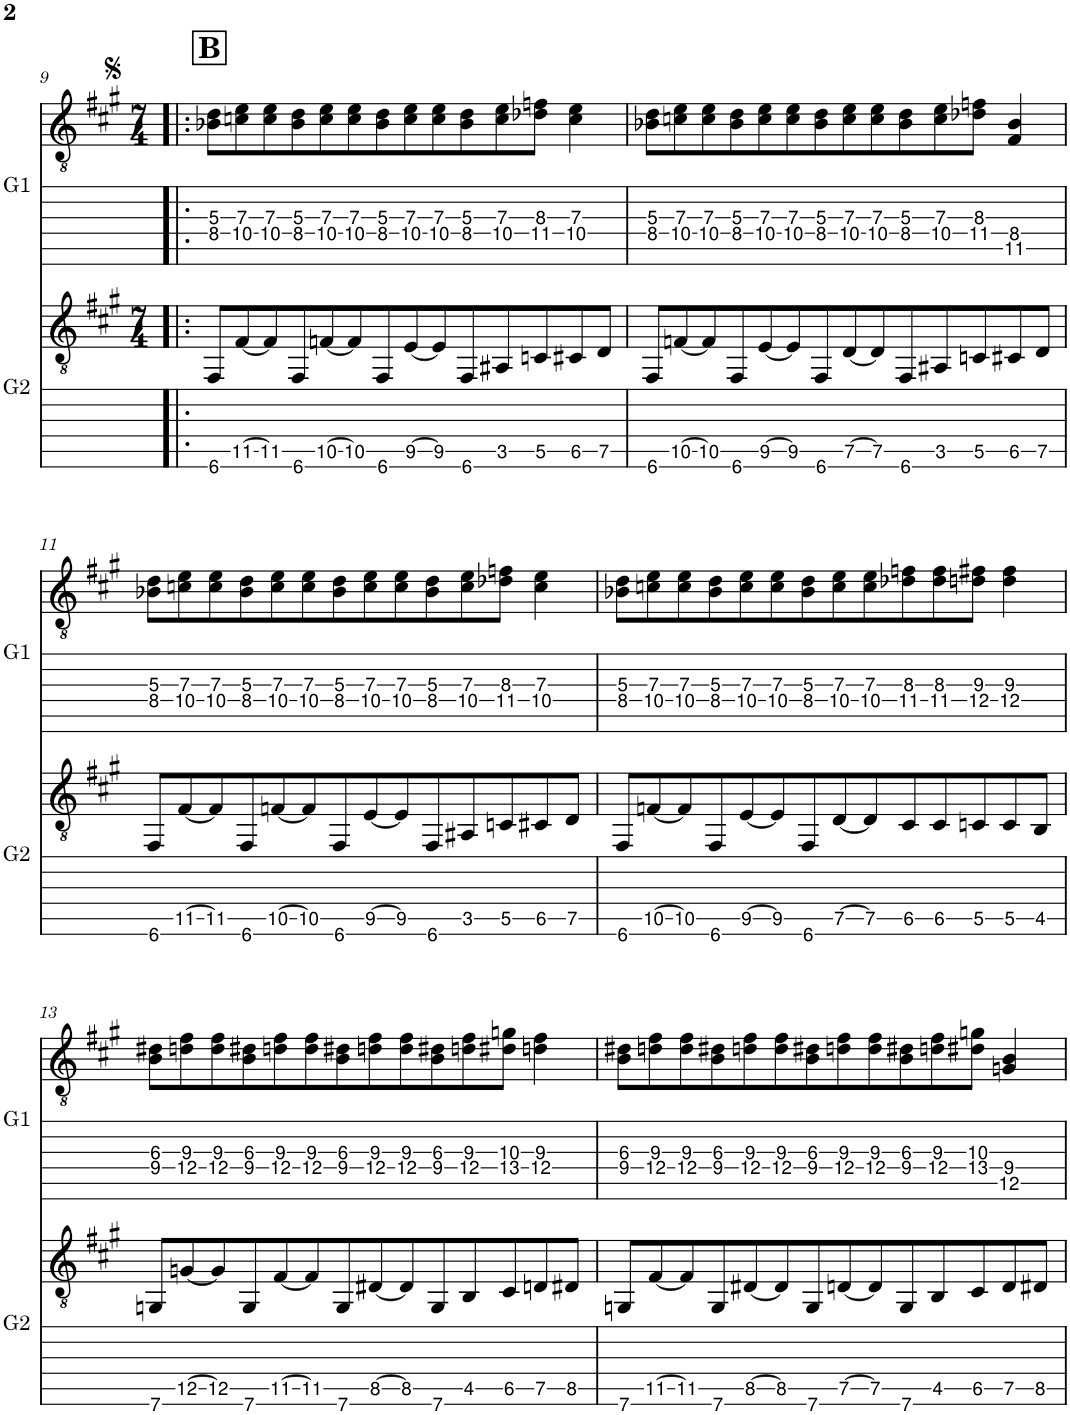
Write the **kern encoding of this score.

**kern	**kern	**kern	**kern
*part2	*part2	*part1	*part1
*staff4	*staff3	*staff2	*staff1
*I"G2	*	*I"G1	*
*I'G2	*	*I'G1	*
!!LO:PB:g=z
*	*clefGv2	*	*clefGv2
*k[f#c#g#]	*k[f#c#g#]	*k[f#c#g#]	*k[f#c#g#]
*M7/4	*M7/4	*M7/4	*M7/4
!!LO:REH:place=s1:a:B:cj:fs=14:t=B
=9!|:	=9!|:	=9!|:	=9!|:
8FF#L	8FF#/L	8B-\ 8d\L	8B-X\ 8d\L
[8F#	[8F#/	8c\ 8e\	8cn\ 8e\
8F#]	8F#/]	8c\ 8e\	8c\ 8e\
8FF#J	8FF#/	8B-\ 8d\J	8B-\ 8d\
[8FL	[8Fn/	8c\ 8e\L	8c\ 8e\
8F]	8F/]	8c\ 8e\	8c\ 8e\
8FF#	8FF#/	8B-\ 8d\	8B-\ 8d\
[8EJ	[8E/	8c\ 8e\J	8c\ 8e\
8EL]	8E/]	8c\ 8e\L	8c\ 8e\
8FF#	8FF#/	8B-\ 8d\	8B-\ 8d\
8AA#	8AA#X/	8c\ 8e\	8c\ 8e\
8C	8Cn/	8d-\ 8f\J	8d-X\ 8fn\J
8C#	8C#X/	4c 4e	4c\ 4e\
8DJ	8D/J	.	.
=10	=10	=10	=10
8FF#XL	8FF#/L	8B-X\ 8d\L	8B-X\ 8d\L
[8F	[8Fn/	8c\ 8e\	8cn\ 8e\
8F]	8F/]	8c\ 8e\	8c\ 8e\
8FF#J	8FF#/	8B-\ 8d\J	8B-\ 8d\
[8EL	[8E/	8c\ 8e\L	8c\ 8e\
8E]	8E/]	8c\ 8e\	8c\ 8e\
8FF#	8FF#/	8B-\ 8d\	8B-\ 8d\
[8DJ	[8D/	8c\ 8e\J	8c\ 8e\
8DL]	8D/]	8c\ 8e\L	8c\ 8e\
8FF#	8FF#/	8B-\ 8d\	8B-\ 8d\
8AA#X	8AA#X/	8c\ 8e\	8c\ 8e\
8C	8Cn/	8d-X\ 8f\J	8d-X\ 8fn\J
8C#X	8C#X/	4F# 4B-	4F#/ 4B-/
8DJ	8D/J	.	.
!!LO:LB:g=z
=11	=11	=11	=11
8FF#XL	8FF#/L	8B-X\ 8d\L	8B-X\ 8d\L
[8F#X	[8F#/	8c\ 8e\	8cn\ 8e\
8F#]	8F#/]	8c\ 8e\	8c\ 8e\
8FF#J	8FF#/	8B-\ 8d\J	8B-\ 8d\
[8FnL	[8Fn/	8c\ 8e\L	8c\ 8e\
8F]	8F/]	8c\ 8e\	8c\ 8e\
8FF#	8FF#/	8B-\ 8d\	8B-\ 8d\
[8EJ	[8E/	8c\ 8e\J	8c\ 8e\
8EL]	8E/]	8c\ 8e\L	8c\ 8e\
8FF#	8FF#/	8B-\ 8d\	8B-\ 8d\
8AA#X	8AA#X/	8c\ 8e\	8c\ 8e\
8C	8Cn/	8d-X\ 8f\J	8d-X\ 8fn\J
8C#X	8C#X/	4c 4e	4c\ 4e\
8DJ	8D/J	.	.
=12	=12	=12	=12
8FF#XL	8FF#/L	8B-X\ 8d\L	8B-X\ 8d\L
[8F	[8Fn/	8c\ 8e\	8cn\ 8e\
8F]	8F/]	8c\ 8e\	8c\ 8e\
8FF#J	8FF#/	8B-\ 8d\J	8B-\ 8d\
[8EL	[8E/	8c\ 8e\L	8c\ 8e\
8E]	8E/]	8c\ 8e\	8c\ 8e\
8FF#	8FF#/	8B-\ 8d\	8B-\ 8d\
[8DJ	[8D/	8c\ 8e\J	8c\ 8e\
8DL]	8D/]	8c\ 8e\L	8c\ 8e\
8C#	8C#/	8d-\ 8f\	8d-X\ 8fn\
8C#	8C#/	8d-\ 8f\	8d-\ 8f\
8C	8Cn/	8d\ 8f#\J	8dn\ 8f#X\J
8C	8C/	4d 4f#	4d\ 4f#\
8BBJ	8BB/J	.	.
!!LO:LB:g=z
=13	=13	=13	=13
8GGL	8GGn/L	8B\ 8d#\L	8B\ 8d#X\L
[8G	[8Gn/	8d\ 8f#\	8dn\ 8f#\
8G]	8G/]	8d\ 8f#\	8d\ 8f#\
8GGJ	8GG/	8B\ 8d#\J	8B\ 8d#X\
[8F#L	[8F#/	8d\ 8f#\L	8dn\ 8f#\
8F#]	8F#/]	8d\ 8f#\	8d\ 8f#\
8GG	8GG/	8B\ 8d#\	8B\ 8d#X\
[8D#J	[8D#X/	8d\ 8f#\J	8dn\ 8f#\
8D#L]	8D#/]	8d\ 8f#\L	8d\ 8f#\
8GG	8GG/	8B\ 8d#\	8B\ 8d#X\
8BB	8BB/	8d\ 8f#\	8dn\ 8f#\
8C#	8C#/	8d#\ 8g\J	8d#X\ 8gn\J
8D	8Dn/	4d 4f#	4dn\ 4f#\
8D#J	8D#X/J	.	.
=14	=14	=14	=14
8GGL	8GGn/L	8B\ 8d#\L	8B\ 8d#X\L
[8F#	[8F#/	8d\ 8f#\	8dn\ 8f#\
8F#]	8F#/]	8d\ 8f#\	8d\ 8f#\
8GGJ	8GG/	8B\ 8d#\J	8B\ 8d#X\
[8D#L	[8D#X/	8d\ 8f#\L	8dn\ 8f#\
8D#]	8D#/]	8d\ 8f#\	8d\ 8f#\
8GG	8GG/	8B\ 8d#\	8B\ 8d#X\
[8DJ	[8Dn/	8d\ 8f#\J	8dn\ 8f#\
8DL]	8D/]	8d\ 8f#\L	8d\ 8f#\
8GG	8GG/	8B\ 8d#\	8B\ 8d#X\
8BB	8BB/	8d\ 8f#\	8dn\ 8f#\
8C#	8C#/	8d#\ 8g\J	8d#X\ 8gn\J
8D	8D/	4G 4B	4Gn/ 4B/
8D#J	8D#X/J	.	.
=	=	=	=
*-	*-	*-	*-
